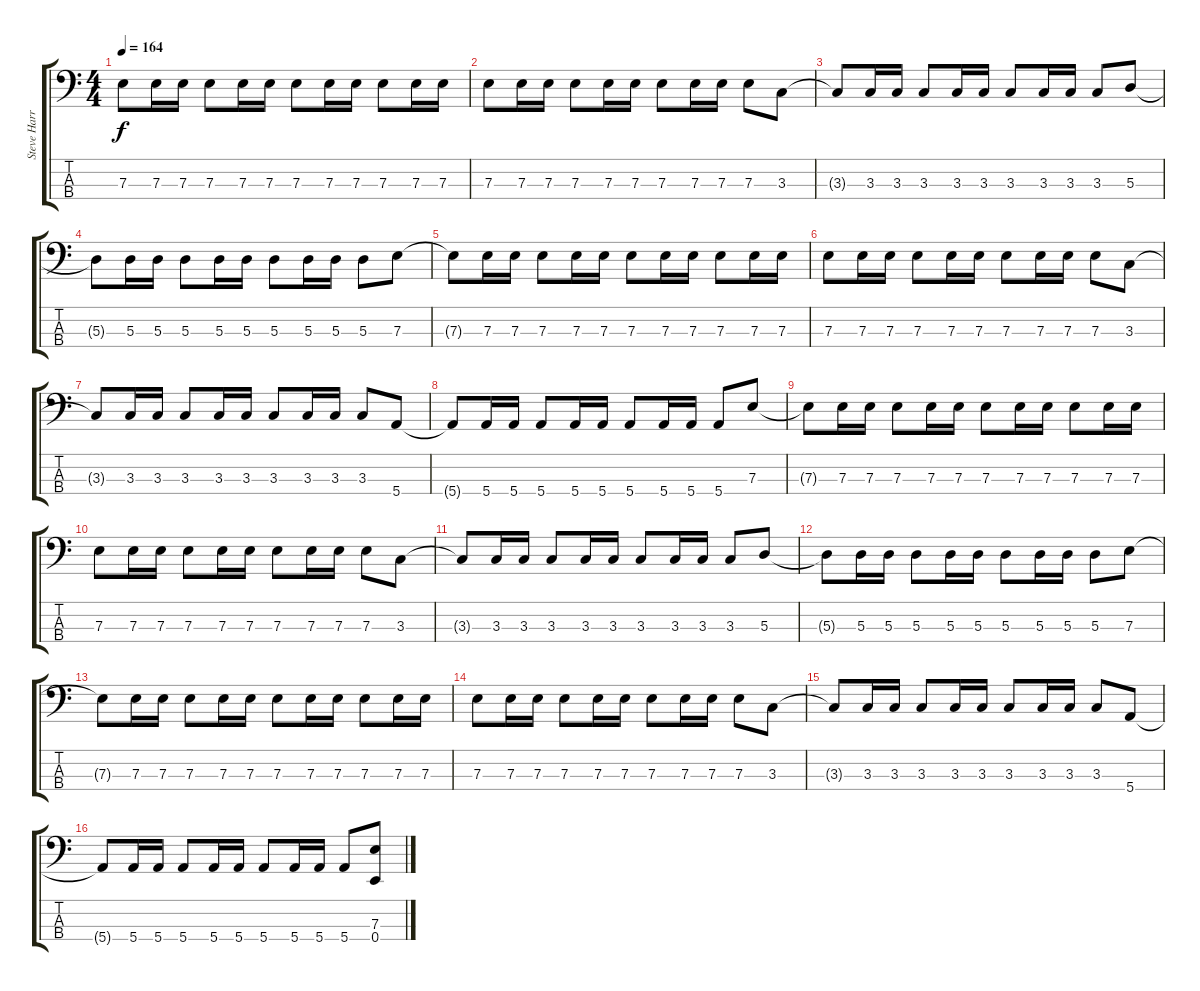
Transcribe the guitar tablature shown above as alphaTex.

\track ("Steve Harris (Bass)" "Steve Harr") {instrument electricbasspick}
\staff {score tabs}
\tuning (G2 D2 A1 E1) {hide}
\ts (4 4)
\tempo 164
\clef f4
\ks c
7.3{t}.8{dy f} 7.3.16 7.3.16 7.3.8 7.3.16 7.3.16 7.3.8 7.3.16 7.3.16 7.3.8 7.3.16 7.3.16 |
7.3.8 7.3.16 7.3.16 7.3.8 7.3.16 7.3.16 7.3.8 7.3.16 7.3.16 7.3.8 3.3.8 |
3.3{t}.8 3.3.16 3.3.16 3.3.8 3.3.16 3.3.16 3.3.8 3.3.16 3.3.16 3.3.8 5.3.8 |
5.3{t}.8 5.3.16 5.3.16 5.3.8 5.3.16 5.3.16 5.3.8 5.3.16 5.3.16 5.3.8 7.3.8 |
7.3{t}.8 7.3.16 7.3.16 7.3.8 7.3.16 7.3.16 7.3.8 7.3.16 7.3.16 7.3.8 7.3.16 7.3.16 |
7.3.8 7.3.16 7.3.16 7.3.8 7.3.16 7.3.16 7.3.8 7.3.16 7.3.16 7.3.8 3.3.8 |
3.3{t}.8 3.3.16 3.3.16 3.3.8 3.3.16 3.3.16 3.3.8 3.3.16 3.3.16 3.3.8 5.4.8 |
5.4{t}.8 5.4.16 5.4.16 5.4.8 5.4.16 5.4.16 5.4.8 5.4.16 5.4.16 5.4.8 7.3.8 |
7.3{t}.8 7.3.16 7.3.16 7.3.8 7.3.16 7.3.16 7.3.8 7.3.16 7.3.16 7.3.8 7.3.16 7.3.16 |
7.3.8 7.3.16 7.3.16 7.3.8 7.3.16 7.3.16 7.3.8 7.3.16 7.3.16 7.3.8 3.3.8 |
3.3{t}.8 3.3.16 3.3.16 3.3.8 3.3.16 3.3.16 3.3.8 3.3.16 3.3.16 3.3.8 5.3.8 |
5.3{t}.8 5.3.16 5.3.16 5.3.8 5.3.16 5.3.16 5.3.8 5.3.16 5.3.16 5.3.8 7.3.8 |
7.3{t}.8 7.3.16 7.3.16 7.3.8 7.3.16 7.3.16 7.3.8 7.3.16 7.3.16 7.3.8 7.3.16 7.3.16 |
7.3.8 7.3.16 7.3.16 7.3.8 7.3.16 7.3.16 7.3.8 7.3.16 7.3.16 7.3.8 3.3.8 |
3.3{t}.8 3.3.16 3.3.16 3.3.8 3.3.16 3.3.16 3.3.8 3.3.16 3.3.16 3.3.8 5.4.8 |
5.4{t}.8 5.4.16 5.4.16 5.4.8 5.4.16 5.4.16 5.4.8 5.4.16 5.4.16 5.4.8 (7.3 0.4).8
